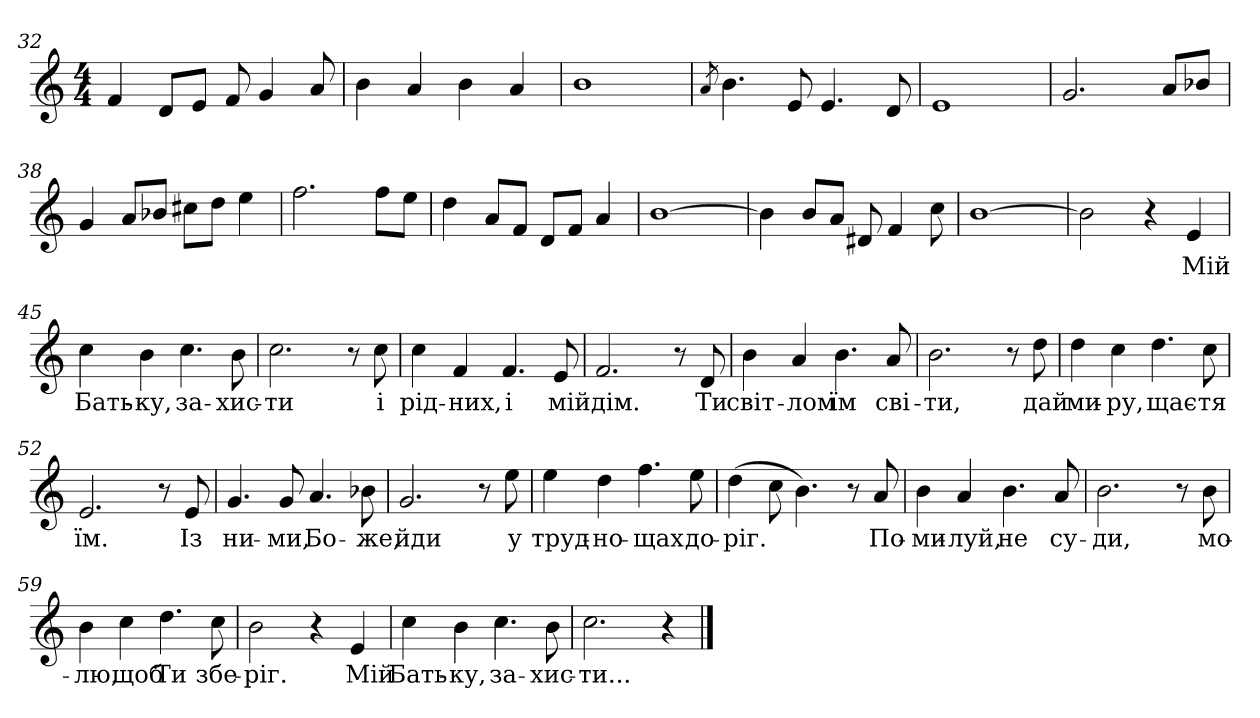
**kern	**text
*part1	*part1
*staff1	*staff1
*clefG2	*
*k[]	*
*C:	*
*M4/4	*
=32	=32
4fi/	.
8di/L	.
8ei/J	.
8fi/	.
4gi/	.
8ai/	.
!!LO:LB:g=z
=33	=33
4bi\	.
4ai/	.
4bi\	.
4ai/	.
=34	=34
1bi	.
=35	=35
8qai/	.
4.bi\	.
8ei/	.
4.ei/	.
8di/	.
=36	=36
1ei	.
=37	=37
2.gi/	.
8ai/L	.
8b-Xi/J	.
=38	=38
4gi/	.
8ai/L	.
8b-Xi/J	.
8cc#Xi\L	.
8ddi\J	.
4eei\	.
!!LO:LB:g=z
=39	=39
2.ffi\	.
8ffi\L	.
8eei\J	.
=40	=40
4ddi\	.
8ai/L	.
8fi/J	.
8di/L	.
8fi/J	.
4ai/	.
=41	=41
[>1bi	.
=42	=42
4bi\]	.
8bi/L	.
8ai/J	.
8d#Xi/	.
4fi/	.
8cci\	.
=43	=43
[>1bi	.
!!LO:LB:g=z
=44	=44
2bi\]	.
4r	.
!	!LO:LY:b:color=#000000
4ei/	Мій
=45	=45
!	!LO:LY:b:color=#000000
4cci\	Бать-
!	!LO:LY:b:color=#000000
4bi\	-ку,
!	!LO:LY:b:color=#000000
4.cci\	за-
!	!LO:LY:b:color=#000000
8bi\	-хис-
=46	=46
!	!LO:LY:b:color=#000000
2.cci\	-ти
8r	.
!	!LO:LY:b:color=#000000
8cci\	і
=47	=47
!	!LO:LY:b:color=#000000
4cci\	рід-
!	!LO:LY:b:color=#000000
4fi/	-них,
!	!LO:LY:b:color=#000000
4.fi/	і
!	!LO:LY:b:color=#000000
8ei/	мій
=48	=48
!	!LO:LY:b:color=#000000
2.fi/	дім.
8r	.
!	!LO:LY:b:color=#000000
8di/	Ти
=49	=49
!	!LO:LY:b:color=#000000
4bi\	світ-
!	!LO:LY:b:color=#000000
4ai/	-лом
!	!LO:LY:b:color=#000000
4.bi\	їм
!	!LO:LY:b:color=#000000
8ai/	сві-
!!LO:LB:g=z
=50	=50
!	!LO:LY:b:color=#000000
2.bi\	-ти,
8r	.
!	!LO:LY:b:color=#000000
8ddi\	дай
=51	=51
!	!LO:LY:b:color=#000000
4ddi\	ми-
!	!LO:LY:b:color=#000000
4cci\	-ру,
!	!LO:LY:b:color=#000000
4.ddi\	щас-
!	!LO:LY:b:color=#000000
8cci\	-тя
=52	=52
!	!LO:LY:b:color=#000000
2.ei/	їм.
8r	.
!	!LO:LY:b:color=#000000
8ei/	Із
=53	=53
!	!LO:LY:b:color=#000000
4.gi/	ни-
!	!LO:LY:b:color=#000000
8gi/	-ми,
!	!LO:LY:b:color=#000000
4.ai/	Бо-
!	!LO:LY:b:color=#000000
8b-Xi\	-же,
!!LO:LB:g=z
=54	=54
!	!LO:LY:b:color=#000000
2.gi/	йди
8r	.
!	!LO:LY:b:color=#000000
8eei\	у
=55	=55
!	!LO:LY:b:color=#000000
4eei\	труд-
!	!LO:LY:b:color=#000000
4ddi\	-но-
!	!LO:LY:b:color=#000000
4.ffi\	-щах
!	!LO:LY:b:color=#000000
8eei\	до-
=56	=56
!	!LO:LY:b:color=#000000
(4ddi\	-ріг.
8cci\	.
4.bi\)	.
8r	.
!	!LO:LY:b:color=#000000
8ai/	По-
=57	=57
!	!LO:LY:b:color=#000000
4bi\	-ми-
!	!LO:LY:b:color=#000000
4ai/	-луй,
!	!LO:LY:b:color=#000000
4.bi\	не
!	!LO:LY:b:color=#000000
8ai/	су-
!!LO:LB:g=z
=58	=58
!	!LO:LY:b:color=#000000
2.bi\	-ди,
8r	.
!	!LO:LY:b:color=#000000
8bi\	мо-
=59	=59
!	!LO:LY:b:color=#000000
4bi\	-лю,
!	!LO:LY:b:color=#000000
4cci\	щоб
!	!LO:LY:b:color=#000000
4.ddi\	Ти
!	!LO:LY:b:color=#000000
8cci\	збе-
=60	=60
!	!LO:LY:b:color=#000000
2bi\	-ріг.
4r	.
!	!LO:LY:b:color=#000000
4ei/	Мій
=61	=61
!	!LO:LY:b:color=#000000
4cci\	Бать-
!	!LO:LY:b:color=#000000
4bi\	-ку,
!	!LO:LY:b:color=#000000
4.cci\	за-
!	!LO:LY:b:color=#000000
8bi\	-хис-
=62	=62
!	!LO:LY:b:color=#000000
2.cci\	-ти...
4r	.
==	==
*-	*-
